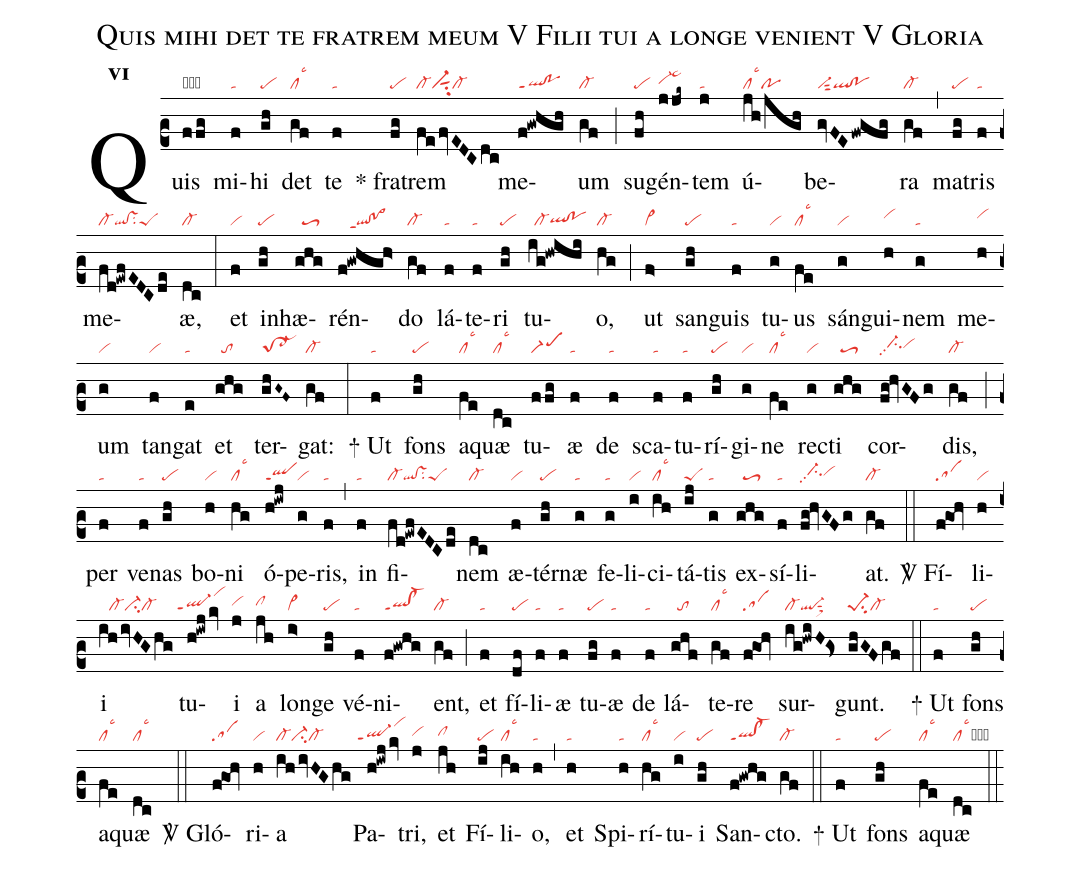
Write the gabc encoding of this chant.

name:Quis mihi det te fratrem meum V Filii tui a longe venient V Gloria;
office-part:re;
mode:6;
nabc-lines:1;
%%
initial-style: 1;
name: Quis mihi det;
mode: 6;
office-part: Responsorium;
annotation: Resp.;
annotation: vi;
nabc-lines: 1;
%%
(c2) Quis(ffg|obscM1) mi(f|ta)hi(gh|pe) det(gf|cllsc3) te(f|ta) <sp>*</sp> fra(fg|pe)trem(fefvEDCdc|cl-vi-sut1su2cl-) me(f!gwhgh|ql!poppt1)um(gf|cl-) (;) su(fh|pe)gén(jjk~|vi-hhta>hk)tem(j|ta) ú(jh/jgh|cllsc3po)be(gvFE/fwgfg|vi-sut2ql!po)ra(gf|cl-) (,) ma(fg|pe)tris(f|ta) me(fd!ewfEDCde|cl-ql!vssu2peS)æ,(dc|cl-) (:) et(f|vi) in(gh|pe)hæ(ghg|//toS3)rén(f!gwhgh>|///ql!po>ppt1)do(gf|cl-) lá(f|ta)te(f|ta)ri(gh|pe) tu(ig!hwihi|//cl-qlhg!pohg)o,(hg|cl-) (;) ut(f>|vi>) san(gh|pe)guis(f|ta) tu(g|vi)us(fe|cllsc3) sán(g|vi)gui(h|vihi)nem(g|ta) me(h|vihi)um(g|vi) tan(f|vi)gat(e|ta) et(ghg|//to) ter(ghG~F~|to->)gat:(gf|cl-) (:)

<sp>+</sp> Ut(f|ta) fons(gh|pe) a(fe|cllsc3)quæ(dc|cllsc3) tu(ffg|scM1)æ(f|ta) de(f|ta) sca(f|ta)tu(f|ta)rí(gh|pe)gi(g|vi)ne(fe|cllsc3) rec(g|vi)ti(ghg|//toS3) cor(fg!hvGFg|//ci-hhpp2vihh)dis,(gf|cl-) (;) per(f|ta) ve(f|ta)nas(gh|pe) bo(h|vi)ni(hg|cllsc3) ó(h!iwj|qlppt1)pe(g|vi)ris,(f|ta) (,) in(f|ta) fi(fd!ewfEDCde|cl-ql!vssu2peS)nem(dc|cl-) æ(f|vi)tér(gh|pe)næ(g|ta) fe(g|ta)li(i|vi)ci(ih|cllsc3)tá(ij|peS)tis(g|ta) ex(ghg|//toS3)sí(f|ta)li(fg!hvGFg|//ci-hhpp2vihh)at.(gf|cl-) (::)

<sp>V/</sp> Fí(f!goh|sa)li(h|vi)i(ih/ivHGhg|///cl-ci-cl-) tu(h!iwj/kv|```ql-ppt1vihl)i(j|vihh) a(jh|clhh) lon(i>|vi>)ge(gh|pe) vé(f|ta)ni(f!gwhg|ql!cl-ppt1)ent,(gf|cl-) (;) et(f|ta) fí(df|pe)li(f|ta)æ(f|ta) tu(fg|pe)æ(f|ta) de(f|ta) lá(ghf|//to)te(gf|cllsc3)re(f!goh|sa) sur(ig!hwiH!gs<|cl-ql-sut1sux1)gunt.(ghGFgf|pe-1su2cl-) (::)

<sp>+</sp> Ut(f|ta) fons(gh|pe) a(fe|cllsc3)quæ(dc|cllsc3) (::)

<sp>V/</sp> Gló(f!goh|sa)ri(h|vi)a(ih/ivHGhg|cl-ci-cl-) Pa(h!iwj/kv|```ql-ppt1vihl)tri,(j|vihh) et(jh|clhh) Fí(ij|pe)li(ih|cllsc3)o,(h|ta) (,) et(h|ta) Spi(h|ta)rí(hg|cllsc3)tu(i|vi)i(gh|pe) San(f!gwhg|ql!cl-ppt1)cto.(gf|cl-) (::)

<sp>+</sp> Ut(f|ta) fons(gh|pe) a(fe|cllsc3)quæ(dc|cllsc3cb) (::)
